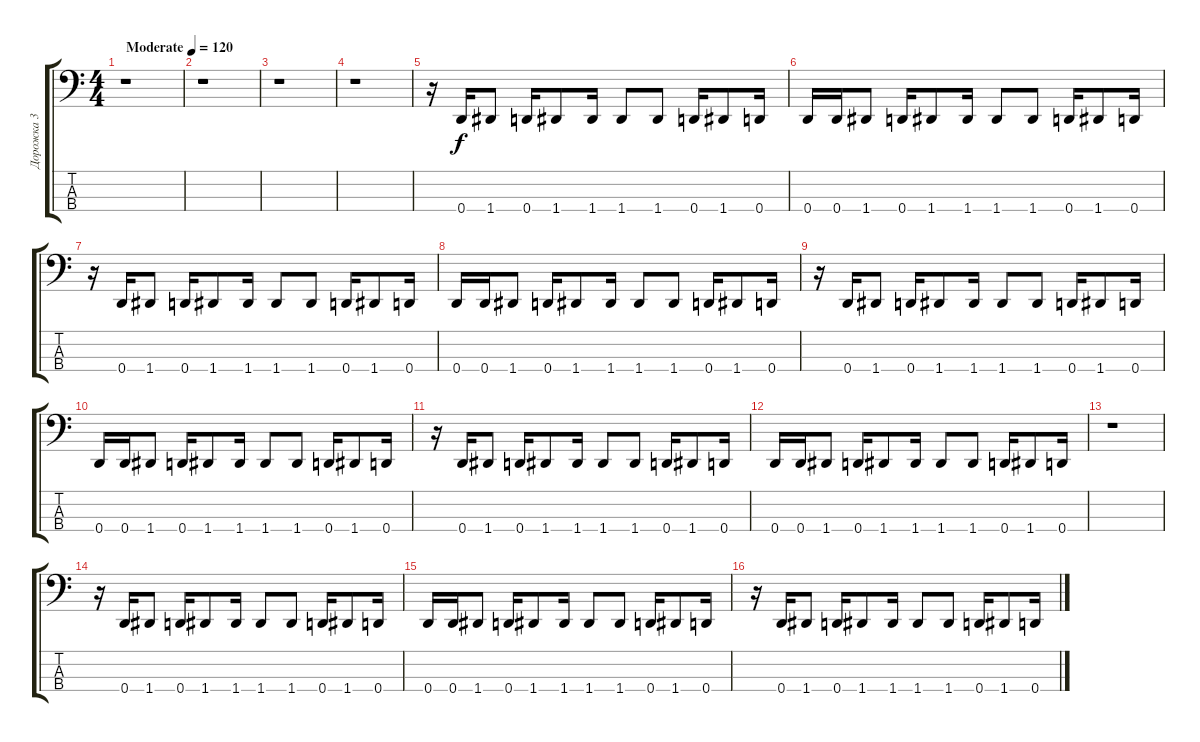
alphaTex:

\track ("Дорожка 3" "Дорожка 3") {instrument electricbassfinger}
\staff {score tabs}
\tuning (G2 D2 A1 D1) {hide}
\ts (4 4)
\tempo (120 "Moderate")
\clef f4
\ks c
r.1{dy f instrument electricbassfinger} |
r.1 |
r.1 |
r.1 |
r.16 0.4.16 1.4.8 0.4.16 1.4.8 1.4.16 1.4.8 1.4.8 0.4.16 1.4.8 0.4.16 |
0.4.16 0.4.16 1.4.8 0.4.16 1.4.8 1.4.16 1.4.8 1.4.8 0.4.16 1.4.8 0.4.16 |
r.16 0.4.16 1.4.8 0.4.16 1.4.8 1.4.16 1.4.8 1.4.8 0.4.16 1.4.8 0.4.16 |
0.4.16 0.4.16 1.4.8 0.4.16 1.4.8 1.4.16 1.4.8 1.4.8 0.4.16 1.4.8 0.4.16 |
r.16 0.4.16 1.4.8 0.4.16 1.4.8 1.4.16 1.4.8 1.4.8 0.4.16 1.4.8 0.4.16 |
0.4.16 0.4.16 1.4.8 0.4.16 1.4.8 1.4.16 1.4.8 1.4.8 0.4.16 1.4.8 0.4.16 |
r.16 0.4.16 1.4.8 0.4.16 1.4.8 1.4.16 1.4.8 1.4.8 0.4.16 1.4.8 0.4.16 |
0.4.16 0.4.16 1.4.8 0.4.16 1.4.8 1.4.16 1.4.8 1.4.8 0.4.16 1.4.8 0.4.16 |
r.1 |
r.16 0.4.16 1.4.8 0.4.16 1.4.8 1.4.16 1.4.8 1.4.8 0.4.16 1.4.8 0.4.16 |
0.4.16 0.4.16 1.4.8 0.4.16 1.4.8 1.4.16 1.4.8 1.4.8 0.4.16 1.4.8 0.4.16 |
r.16 0.4.16 1.4.8 0.4.16 1.4.8 1.4.16 1.4.8 1.4.8 0.4.16 1.4.8 0.4.16
